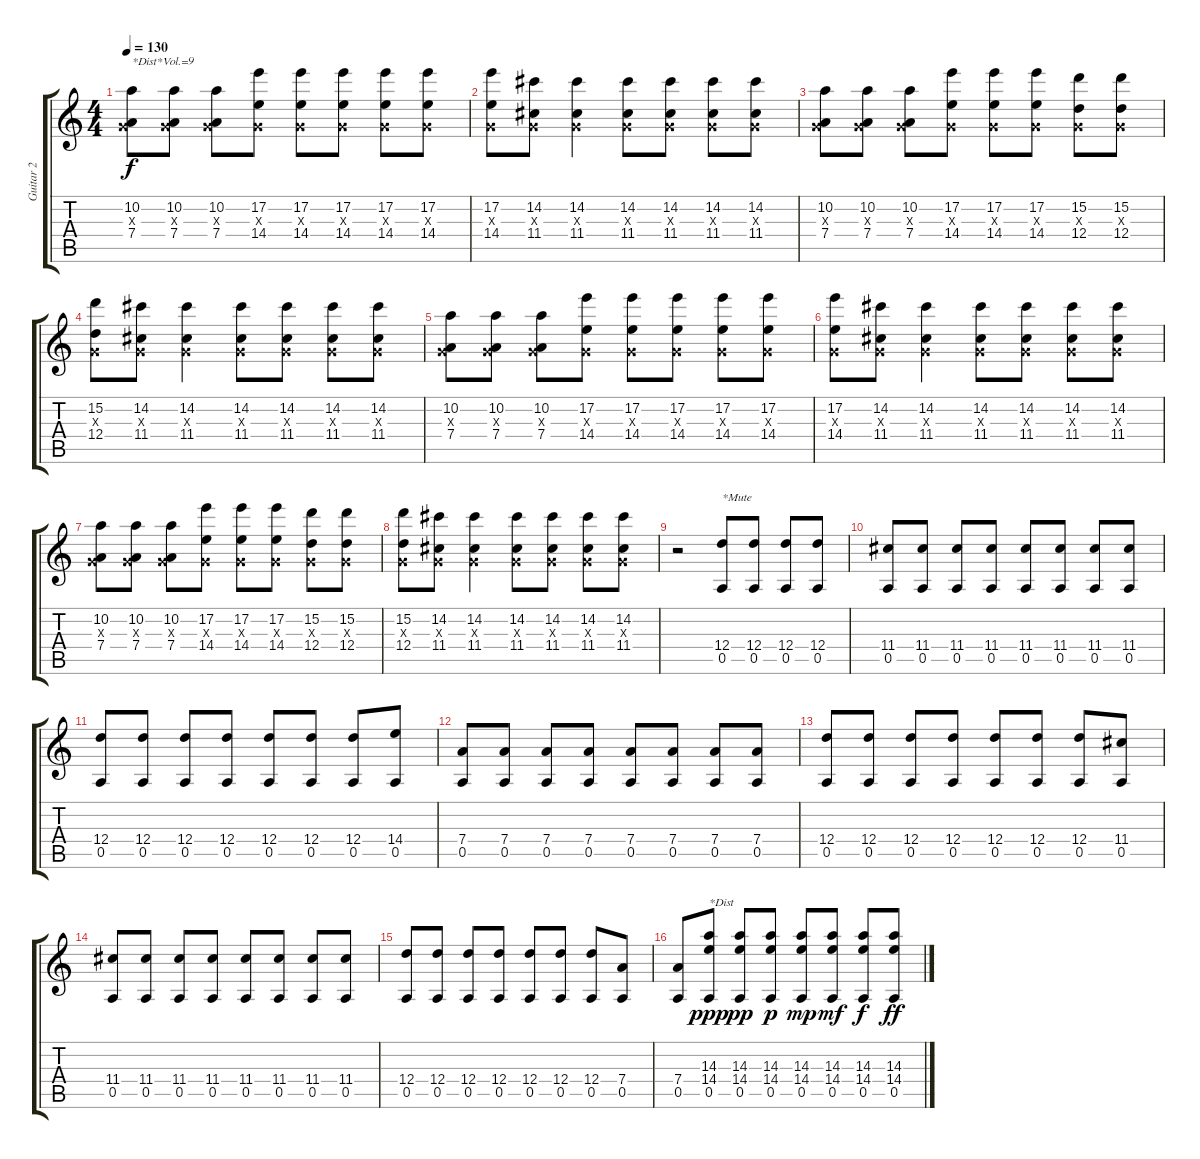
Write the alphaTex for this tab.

\track ("Guitar 2" "Guitar 2") {instrument distortionguitar}
\staff {score tabs}
\tuning (E4 B3 G3 D3 A2 E2) {hide}
\ts (4 4)
\tempo 130
\clef g2
\ks c
(10.2 0.3{x} 7.4).8{txt "*Dist*Vol.=9" dy f volume 9 instrument distortionguitar} (10.2 0.3{x} 7.4).8 (10.2 0.3{x} 7.4).8 (17.2 0.3{x} 14.4).8 (17.2 0.3{x} 14.4).8 (17.2 0.3{x} 14.4).8 (17.2 0.3{x} 14.4).8 (17.2 0.3{x} 14.4).8 |
(17.2 0.3{x} 14.4).8 (14.2 0.3{x} 11.4).8 (14.2 0.3{x} 11.4).4 (14.2 0.3{x} 11.4).8 (14.2 0.3{x} 11.4).8 (14.2 0.3{x} 11.4).8 (14.2 0.3{x} 11.4).8 |
(10.2 0.3{x} 7.4).8 (10.2 0.3{x} 7.4).8 (10.2 0.3{x} 7.4).8 (17.2 0.3{x} 14.4).8 (17.2 0.3{x} 14.4).8 (17.2 0.3{x} 14.4).8 (15.2 0.3{x} 12.4).8 (15.2 0.3{x} 12.4).8 |
(15.2 0.3{x} 12.4).8 (14.2 0.3{x} 11.4).8 (14.2 0.3{x} 11.4).4 (14.2 0.3{x} 11.4).8 (14.2 0.3{x} 11.4).8 (14.2 0.3{x} 11.4).8 (14.2 0.3{x} 11.4).8 |
(10.2 0.3{x} 7.4).8 (10.2 0.3{x} 7.4).8 (10.2 0.3{x} 7.4).8 (17.2 0.3{x} 14.4).8 (17.2 0.3{x} 14.4).8 (17.2 0.3{x} 14.4).8 (17.2 0.3{x} 14.4).8 (17.2 0.3{x} 14.4).8 |
(17.2 0.3{x} 14.4).8 (14.2 0.3{x} 11.4).8 (14.2 0.3{x} 11.4).4 (14.2 0.3{x} 11.4).8 (14.2 0.3{x} 11.4).8 (14.2 0.3{x} 11.4).8 (14.2 0.3{x} 11.4).8 |
(10.2 0.3{x} 7.4).8 (10.2 0.3{x} 7.4).8 (10.2 0.3{x} 7.4).8 (17.2 0.3{x} 14.4).8 (17.2 0.3{x} 14.4).8 (17.2 0.3{x} 14.4).8 (15.2 0.3{x} 12.4).8 (15.2 0.3{x} 12.4).8 |
(15.2 0.3{x} 12.4).8 (14.2 0.3{x} 11.4).8 (14.2 0.3{x} 11.4).4 (14.2 0.3{x} 11.4).8 (14.2 0.3{x} 11.4).8 (14.2 0.3{x} 11.4).8 (14.2 0.3{x} 11.4).8 |
r.2 (12.4 0.5).8{txt "*Mute" instrument electricguitarmuted} (12.4 0.5).8 (12.4 0.5).8 (12.4 0.5).8 |
(11.4 0.5).8 (11.4 0.5).8 (11.4 0.5).8 (11.4 0.5).8 (11.4 0.5).8 (11.4 0.5).8 (11.4 0.5).8 (11.4 0.5).8 |
(12.4 0.5).8 (12.4 0.5).8 (12.4 0.5).8 (12.4 0.5).8 (12.4 0.5).8 (12.4 0.5).8 (12.4 0.5).8 (14.4 0.5).8 |
(7.4 0.5).8 (7.4 0.5).8 (7.4 0.5).8 (7.4 0.5).8 (7.4 0.5).8 (7.4 0.5).8 (7.4 0.5).8 (7.4 0.5).8 |
(12.4 0.5).8 (12.4 0.5).8 (12.4 0.5).8 (12.4 0.5).8 (12.4 0.5).8 (12.4 0.5).8 (12.4 0.5).8 (11.4 0.5).8 |
(11.4 0.5).8 (11.4 0.5).8 (11.4 0.5).8 (11.4 0.5).8 (11.4 0.5).8 (11.4 0.5).8 (11.4 0.5).8 (11.4 0.5).8 |
(12.4 0.5).8 (12.4 0.5).8 (12.4 0.5).8 (12.4 0.5).8 (12.4 0.5).8 (12.4 0.5).8 (12.4 0.5).8 (7.4 0.5).8 |
(7.4 0.5).8 (14.3 14.4 0.5).8{txt "*Dist" dy ppp instrument distortionguitar} (14.3 14.4 0.5).8{dy pp} (14.3 14.4 0.5).8{dy p} (14.3 14.4 0.5).8{dy mp} (14.3 14.4 0.5).8{dy mf} (14.3 14.4 0.5).8{dy f} (14.3 14.4 0.5).8{dy ff}
